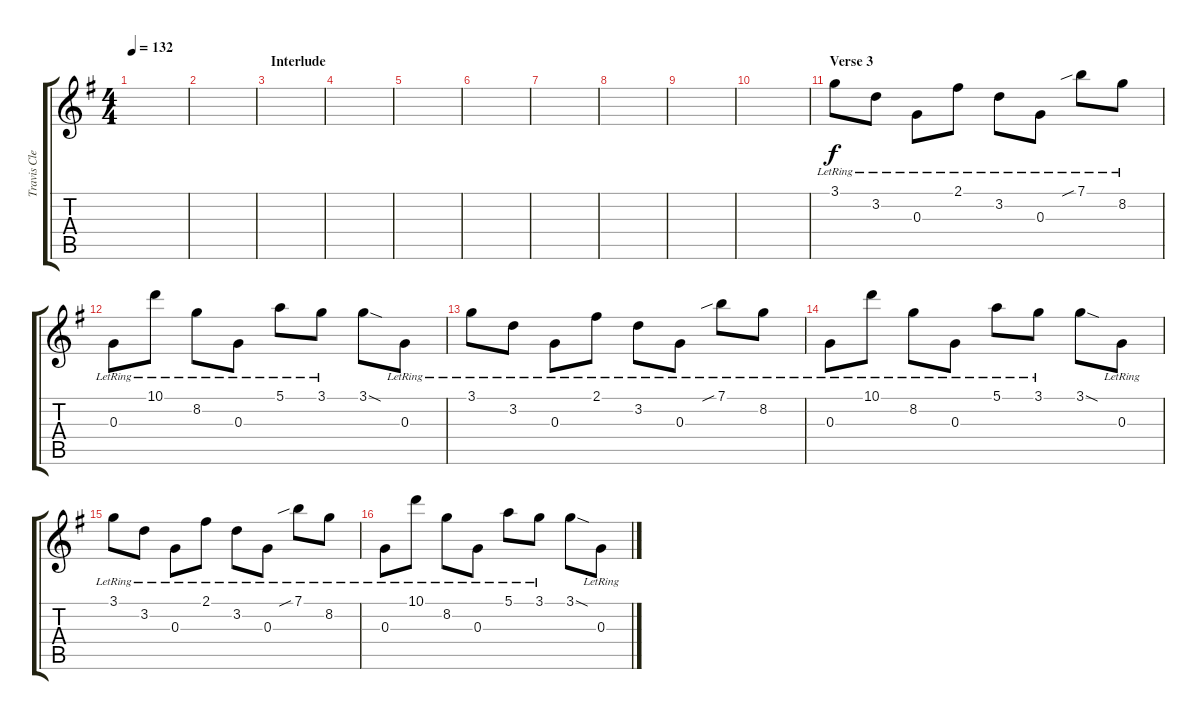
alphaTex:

\track ("Travis Clean" "Travis Cle") {instrument electricguitarclean}
\staff {score tabs}
\tuning (E4 B3 G3 D3 A2 E2) {hide}
\ts (4 4)
\tempo 132
\clef g2
\ks g
|
|
\section ("" "Interlude")
|
|
|
|
|
|
|
|
\section ("" "Verse 3")
3.1{lr}.8 3.2{lr}.8 0.3{lr}.8 2.1{lr}.8 3.2{lr}.8 0.3{lr}.8 7.1{sib lr}.8 8.2{lr}.8 |
0.3{lr}.8 10.1{lr}.8 8.2{lr}.8 0.3{lr}.8 5.1{lr}.8 3.1{lr}.8 3.1{sod}.8 0.3{lr}.8 |
3.1{lr}.8 3.2{lr}.8 0.3{lr}.8 2.1{lr}.8 3.2{lr}.8 0.3{lr}.8 7.1{sib lr}.8 8.2{lr}.8 |
0.3{lr}.8 10.1{lr}.8 8.2{lr}.8 0.3{lr}.8 5.1{lr}.8 3.1{lr}.8 3.1{sod}.8 0.3{lr}.8 |
3.1{lr}.8 3.2{lr}.8 0.3{lr}.8 2.1{lr}.8 3.2{lr}.8 0.3{lr}.8 7.1{sib lr}.8 8.2{lr}.8 |
0.3{lr}.8 10.1{lr}.8 8.2{lr}.8 0.3{lr}.8 5.1{lr}.8 3.1{lr}.8 3.1{sod}.8 0.3{lr}.8
